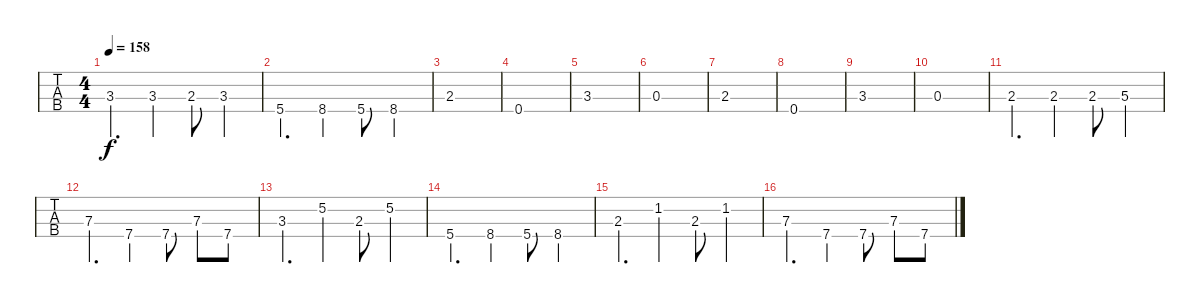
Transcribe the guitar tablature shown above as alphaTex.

\track ("   " "   ") {instrument electricbassfinger}
\staff {tabs}
\tuning (F2 C2 G1 D1) {hide}
\ts (4 4)
\tempo 158
\clef f4
\ks c
3.3.4{d dy f} 3.3.4 2.3.8 3.3.4 |
5.4.4{d} 8.4.4 5.4.8 8.4.4 |
2.3.1 |
0.4.1 |
3.3.1 |
0.3.1 |
2.3.1 |
0.4.1 |
3.3.1 |
0.3.1 |
2.3.4{d} 2.3.4 2.3.8 5.3.4 |
7.3.4{d} 7.4.4 7.4.8 7.3.8 7.4.8 |
3.3.4{d} 5.2.4 2.3.8 5.2.4 |
5.4.4{d} 8.4.4 5.4.8 8.4.4 |
2.3.4{d} 1.2.4 2.3.8 1.2.4 |
7.3.4{d} 7.4.4 7.4.8 7.3.8 7.4.8
